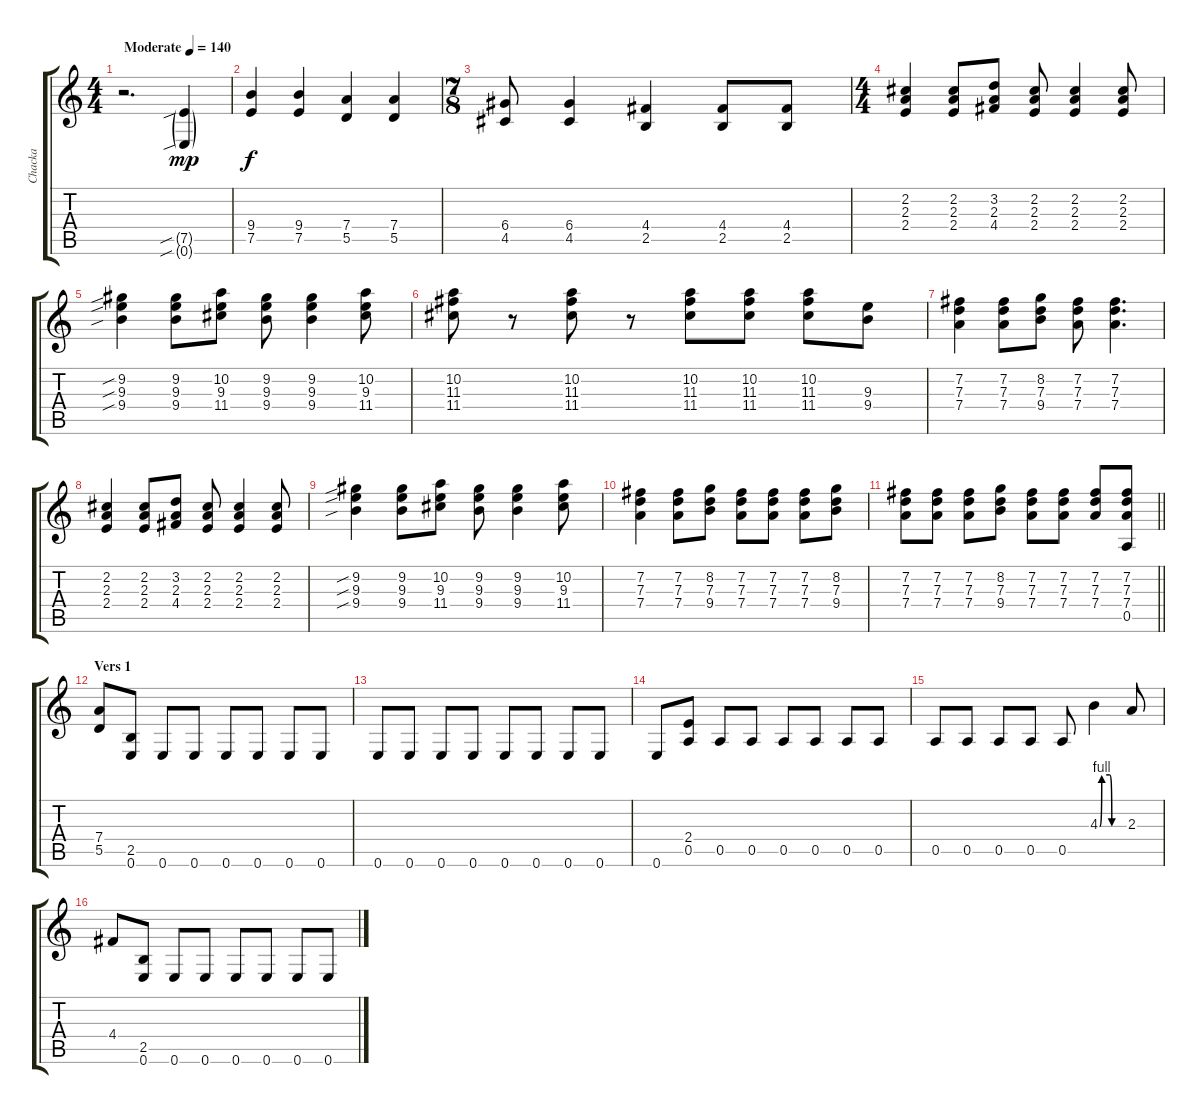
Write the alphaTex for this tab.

\track ("Chacka" "Chacka") {instrument distortionguitar}
\staff {score tabs}
\tuning (E4 B3 G3 D3 A2 E2) {hide}
\ts (4 4)
\tempo (140 "Moderate")
\clef g2
\ks c
r.2{d dy mp instrument distortionguitar} (7.5{sib g} 0.6{sib g}).4 |
(9.4 7.5).4{dy f} (9.4 7.5).4 (7.4 5.5).4 (7.4 5.5).4 |
\ts (7 8)
(6.4 4.5).8 (6.4 4.5).4 (4.4 2.5).4 (4.4 2.5).8 (4.4 2.5).8 |
\ts (4 4)
(2.2 2.3 2.4).4 (2.2 2.3 2.4).8 (3.2 2.3 4.4).8 (2.2 2.3 2.4).8 (2.2 2.3 2.4).4 (2.2 2.3 2.4).8 |
(9.2{sib} 9.3{sib} 9.4{sib}).4 (9.2 9.3 9.4).8 (10.2 9.3 11.4).8 (9.2 9.3 9.4).8 (9.2 9.3 9.4).4 (10.2 9.3 11.4).8 |
(10.2 11.3 11.4).8 r.8 (10.2 11.3 11.4).8 r.8 (10.2 11.3 11.4).8 (10.2 11.3 11.4).8 (10.2 11.3 11.4).8 (9.3 9.4).8 |
(7.2 7.3 7.4).4 (7.2 7.3 7.4).8 (8.2 7.3 9.4).8 (7.2 7.3 7.4).8 (7.2 7.3 7.4).4{d} |
(2.2 2.3 2.4).4 (2.2 2.3 2.4).8 (3.2 2.3 4.4).8 (2.2 2.3 2.4).8 (2.2 2.3 2.4).4 (2.2 2.3 2.4).8 |
(9.2{sib} 9.3{sib} 9.4{sib}).4 (9.2 9.3 9.4).8 (10.2 9.3 11.4).8 (9.2 9.3 9.4).8 (9.2 9.3 9.4).4 (10.2 9.3 11.4).8 |
(7.2 7.3 7.4).4 (7.2 7.3 7.4).8 (8.2 7.3 9.4).8 (7.2 7.3 7.4).8 (7.2 7.3 7.4).8 (7.2 7.3 7.4).8 (8.2 7.3 9.4).8 |
\barLineRight lightlight
(7.2 7.3 7.4).8 (7.2 7.3 7.4).8 (7.2 7.3 7.4).8 (8.2 7.3 9.4).8 (7.2 7.3 7.4).8 (7.2 7.3 7.4).8 (7.2 7.3 7.4).8 (7.2 7.3 7.4 0.5).8 |
\section ("" "Vers 1")
(7.4 5.5).8 (2.5 0.6).8 0.6.8 0.6.8 0.6.8 0.6.8 0.6.8 0.6.8 |
0.6.8 0.6.8 0.6.8 0.6.8 0.6.8 0.6.8 0.6.8 0.6.8 |
0.6.8 (2.4 0.5).8 0.5.8 0.5.8 0.5.8 0.5.8 0.5.8 0.5.8 |
0.5.8 0.5.8 0.5.8 0.5.8 0.5.8 4.3{be (custom 0 0 5 4 25 4 30 0 60 0)}.4 2.3.8 |
4.4.8 (2.5 0.6).8 0.6.8 0.6.8 0.6.8 0.6.8 0.6.8 0.6.8
